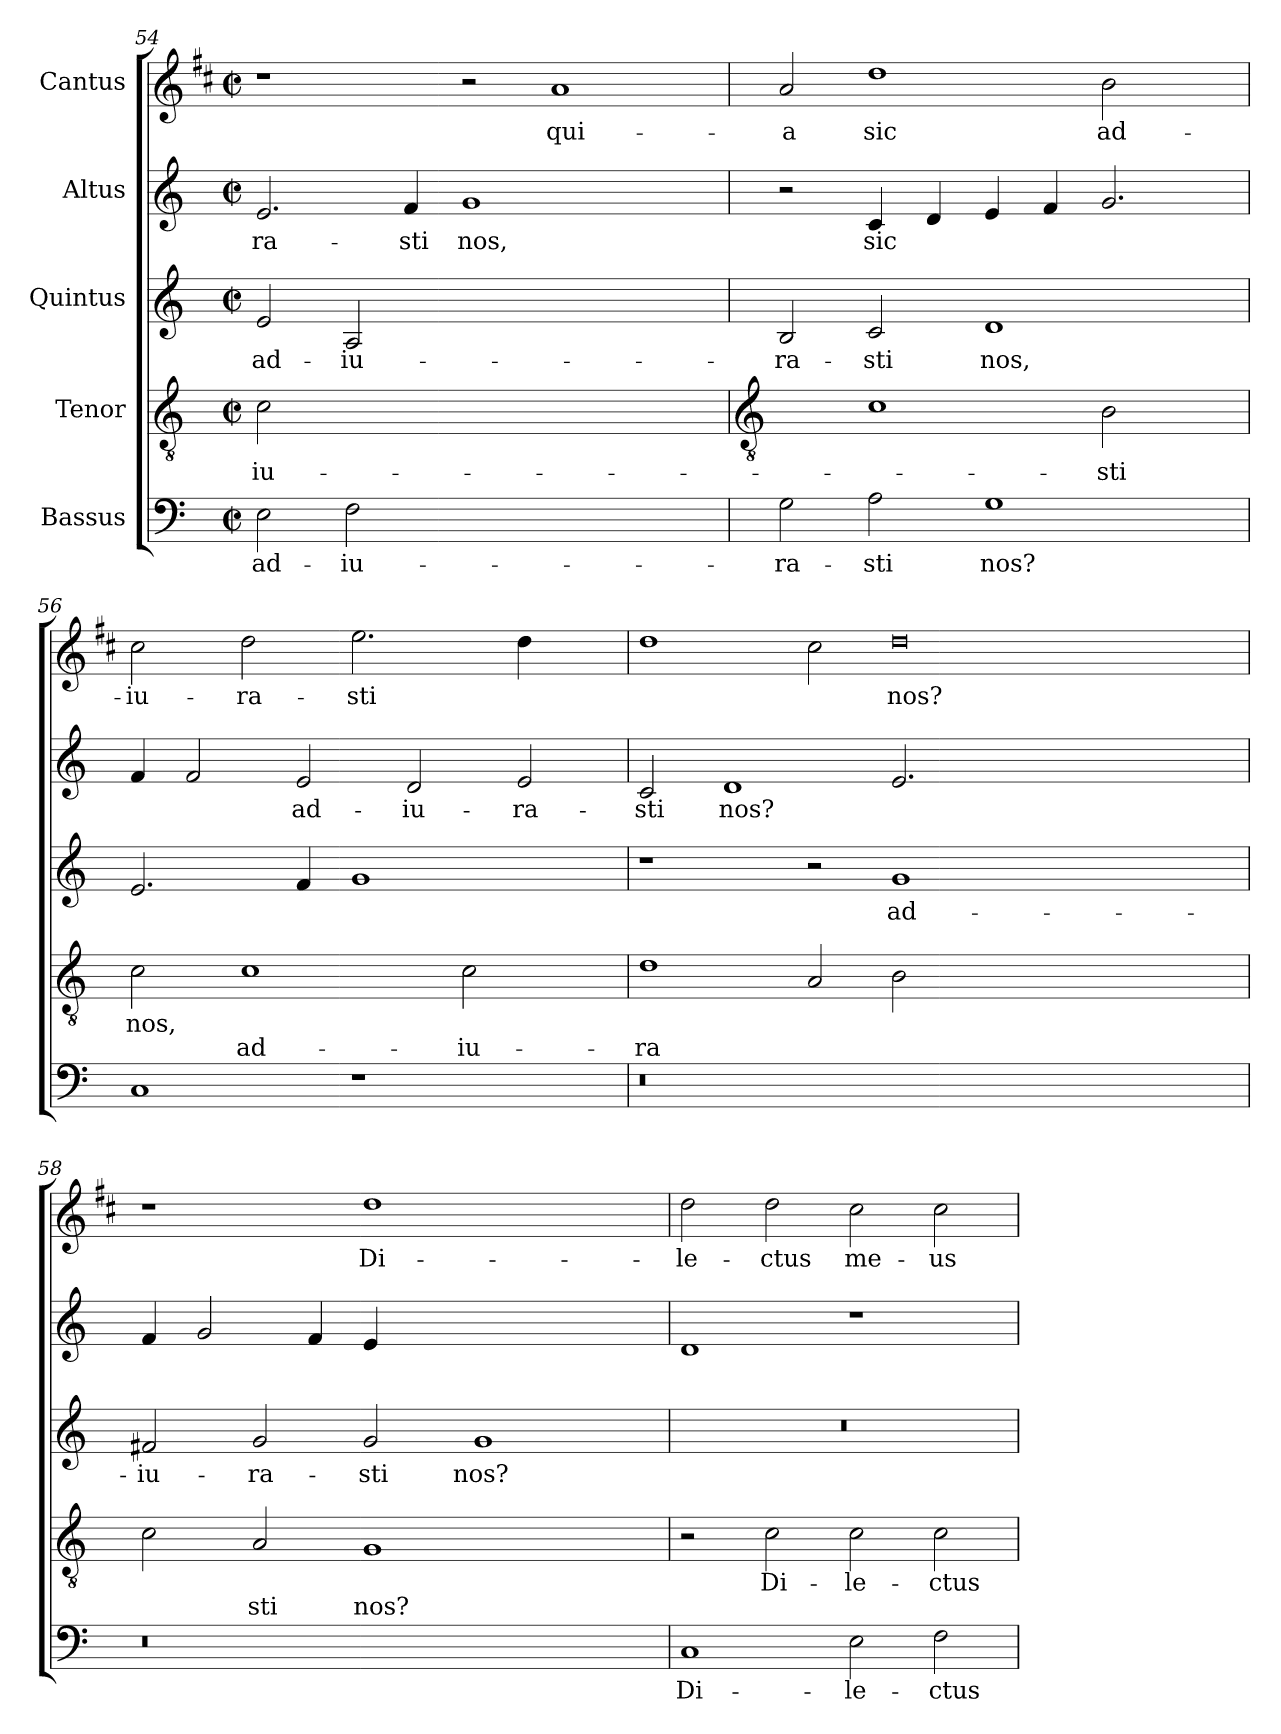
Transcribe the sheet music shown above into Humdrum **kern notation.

**kern	**text	**kern	**text	**text	**kern	**text	**kern	**text	**kern	**text
*part5	*part5	*part4	*part4	*part4	*part3	*part3	*part2	*part2	*part1	*part1
*staff5	*staff5	*staff4	*staff4	*staff4	*staff3	*staff3	*staff2	*staff2	*staff1	*staff1
*I"Bassus	*	*I"Tenor	*	*	*I"Quintus	*	*I"Altus	*	*I"Cantus	*
!!LO:LB:g=z
*clefF4	*	*clefGv2	*	*	*clefG2	*	*clefG2	*	*clefG2	*
*	*	*	*	*	*	*	*	*	*ITrd1c2	*
*k[]	*	*k[]	*	*	*k[]	*	*k[]	*	*k[]	*
*C:	*	*C:	*	*	*C:	*	*C:	*	*C:	*
*M4/2	*	*M4/2	*	*	*M4/2	*	*M4/2	*	*M4/2	*
*met(c|)	*	*met(c|)	*	*	*met(c|)	*	*met(c|)	*	*met(c|)	*
=54	=54	=54	=54	=54	=54	=54	=54	=54	=54	=54
!	!LO:LY:b	!	!LO:LY:b	!	!	!LO:LY:b	!	!LO:LY:b	!	!
2E	ad-	2c	-iu-	.	2e	ad-	2.e	-ra-	1r	.
!	!LO:LY:b	!	!LO:LY:b	!	!	!LO:LY:b	!	!	!	!
2F	-iu-	[2dyy	-ra-	.	2A	-iu-	.	.	.	.
!	!	!	!	!	!	!	!	!LO:LY:b	!	!
.	.	.	.	.	.	.	4f	-sti	.	.
!	!	!	!	!	!	!	!	!LO:LY:b	!	!
1.ryy	.	1.ryy	.	.	1.ryy	.	1g	nos,	2r	.
!	!	!	!	!	!	!	!	!	!	!LO:LY:b
.	.	.	.	.	.	.	.	.	1g	qui-
.	.	.	.	.	.	.	2ryy	.	.	.
!!LO:LB:g=z
=55	=55	=55	=55	=55	=55	=55	=55	=55	=55	=55
*	*	*clefGv2	*	*	*	*	*	*	*	*
!	!LO:LY:b	!	!LO:LY:b	!	!	!LO:LY:b	!	!	!	!LO:LY:b
2G	-ra-	2dyy]	--	.	2B	-ra-	2r	.	2g	-a
!	!LO:LY:b	!	!	!	!	!LO:LY:b	!	!LO:LY:b	!	!LO:LY:b
2A	-sti	1c	.	.	2c	-sti	4c	sic	1cc	sic
.	.	.	.	.	.	.	4d	.	.	.
!	!LO:LY:b	!	!	!	!	!LO:LY:b	!	!	!	!
1G	nos?	.	.	.	1d	nos,	4e	.	.	.
.	.	.	.	.	.	.	4f	.	.	.
!	!	!	!LO:LY:b	!	!	!	!	!	!	!LO:LY:b
.	.	2B	sti	.	.	.	2.g	.	2a	ad-
4ryy	.	4ryy	.	.	4ryy	.	.	.	4ryy	.
=56	=56	=56	=56	=56	=56	=56	=56	=56	=56	=56
!	!	!	!LO:LY:b	!	!	!	!	!	!	!LO:LY:b
1C	.	2c	nos,	.	2.e	.	4f	.	2b	-iu-
.	.	.	.	.	.	.	2f	.	.	.
!	!	!	!	!LO:LY:b	!	!	!	!	!	!LO:LY:b
.	.	1c	.	ad-	.	.	.	.	2cc	-ra-
!	!	!	!	!	!	!	!	!LO:LY:b	!	!
.	.	.	.	.	4f	.	2e	ad-	.	.
!	!	!	!	!	!	!	!	!	!	!LO:LY:b
1r	.	.	.	.	1g	.	.	.	2.dd	-sti
!	!	!	!	!	!	!	!	!LO:LY:b	!	!
.	.	.	.	.	.	.	2d	-iu-	.	.
!	!	!	!	!LO:LY:b	!	!	!	!	!	!
.	.	2c	.	-iu-	.	.	.	.	.	.
!	!	!	!	!	!	!	!	!LO:LY:b	!	!
.	.	.	.	.	.	.	2e	-ra-	4cc	.
4ryy	.	4ryy	.	.	4ryy	.	.	.	4ryy	.
=57	=57	=57	=57	=57	=57	=57	=57	=57	=57	=57
!	!	!	!	!LO:LY:b	!	!	!	!LO:LY:b	!	!
0r	.	1d	.	-ra	1r	.	2c	-sti	1cc	.
!	!	!	!	!	!	!	!	!LO:LY:b	!	!
.	.	.	.	.	.	.	1d	nos?	.	.
.	.	2A	.	.	2r	.	.	.	2b	.
!	!	!	!	!	!	!LO:LY:b	!	!	!	!LO:LY:b
.	.	2B	.	.	1g	ad-	2.e	.	0cc	nos?
1.ryy	.	1.ryy	.	.	.	.	.	.	.	.
.	.	.	.	.	.	.	1ryy	.	.	.
.	.	.	.	.	1ryy	.	.	.	.	.
.	.	.	.	.	.	.	4ryy	.	.	.
!!LO:LB:g=z
=58	=58	=58	=58	=58	=58	=58	=58	=58	=58	=58
!	!	!	!	!	!	!LO:LY:b	!	!	!	!
0r	.	2c	.	.	2f#X	-iu-	4f	.	1r	.
.	.	.	.	.	.	.	2g	.	.	.
!	!	!	!	!LO:LY:b	!	!LO:LY:b	!	!	!	!
.	.	2A	.	sti	2g	-ra-	.	.	.	.
.	.	.	.	.	.	.	4f	.	.	.
!	!	!	!	!LO:LY:b	!	!LO:LY:b	!	!	!	!LO:LY:b
.	.	1G	.	nos?	2g	-sti	4e	.	1cc	Di-
.	.	.	.	.	.	.	1ryy	.	.	.
!	!	!	!	!	!	!LO:LY:b	!	!	!	!
.	.	.	.	.	1g	nos?	.	.	.	.
2ryy	.	2ryy	.	.	.	.	.	.	2ryy	.
.	.	.	.	.	.	.	4ryy	.	.	.
!!LO:LB:g=z
=59	=59	=59	=59	=59	=59	=59	=59	=59	=59	=59
!	!LO:LY:b	!	!	!	!	!	!	!	!	!LO:LY:b
1C	Di-	2r	.	.	0r	.	1d	.	2cc	-le-
!	!	!	!LO:LY:b	!	!	!	!	!	!	!LO:LY:b
.	.	2c	Di-	.	.	.	.	.	2cc	-ctus
!	!LO:LY:b	!	!LO:LY:b	!	!	!	!	!	!	!LO:LY:b
2E	-le-	2c	-le-	.	.	.	1r	.	2b	me-
!	!LO:LY:b	!	!LO:LY:b	!	!	!	!	!	!	!LO:LY:b
2F	-ctus	2c	-ctus	.	.	.	.	.	2b	-us
=	=	=	=	=	=	=	=	=	=	=
*-	*-	*-	*-	*-	*-	*-	*-	*-	*-	*-
